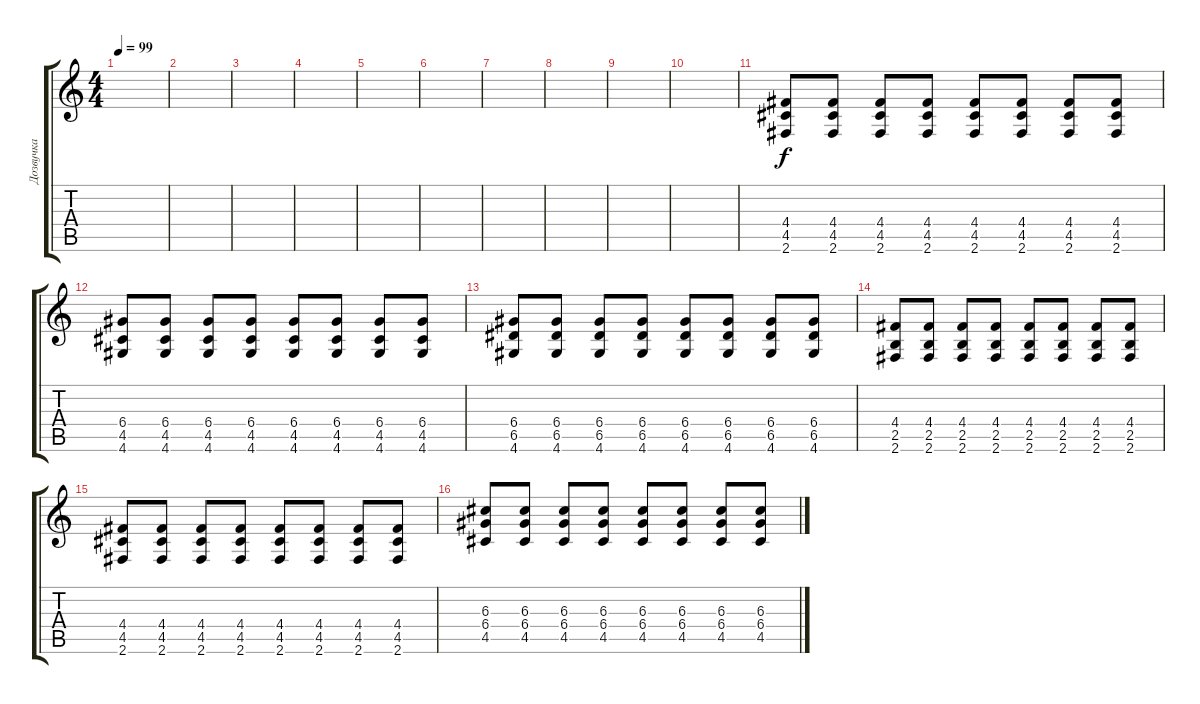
\track ("Дозвучка" "Дозвучка") {instrument distortionguitar}
\staff {score tabs}
\tuning (E4 B3 G3 D3 A2 E2) {hide}
\ts (4 4)
\tempo 99
\clef g2
\ks c
|
|
|
|
|
|
|
|
|
|
(4.4 4.5 2.6).8 (4.4 4.5 2.6).8 (4.4 4.5 2.6).8 (4.4 4.5 2.6).8 (4.4 4.5 2.6).8 (4.4 4.5 2.6).8 (4.4 4.5 2.6).8 (4.4 4.5 2.6).8 |
(6.4 4.5 4.6).8 (6.4 4.5 4.6).8 (6.4 4.5 4.6).8 (6.4 4.5 4.6).8 (6.4 4.5 4.6).8 (6.4 4.5 4.6).8 (6.4 4.5 4.6).8 (6.4 4.5 4.6).8 |
(6.4 6.5 4.6).8 (6.4 6.5 4.6).8 (6.4 6.5 4.6).8 (6.4 6.5 4.6).8 (6.4 6.5 4.6).8 (6.4 6.5 4.6).8 (6.4 6.5 4.6).8 (6.4 6.5 4.6).8 |
(4.4 2.5 2.6).8 (4.4 2.5 2.6).8 (4.4 2.5 2.6).8 (4.4 2.5 2.6).8 (4.4 2.5 2.6).8 (4.4 2.5 2.6).8 (4.4 2.5 2.6).8 (4.4 2.5 2.6).8 |
(4.4 4.5 2.6).8 (4.4 4.5 2.6).8 (4.4 4.5 2.6).8 (4.4 4.5 2.6).8 (4.4 4.5 2.6).8 (4.4 4.5 2.6).8 (4.4 4.5 2.6).8 (4.4 4.5 2.6).8 |
(6.3 6.4 4.5).8 (6.3 6.4 4.5).8 (6.3 6.4 4.5).8 (6.3 6.4 4.5).8 (6.3 6.4 4.5).8 (6.3 6.4 4.5).8 (6.3 6.4 4.5).8 (6.3 6.4 4.5).8
